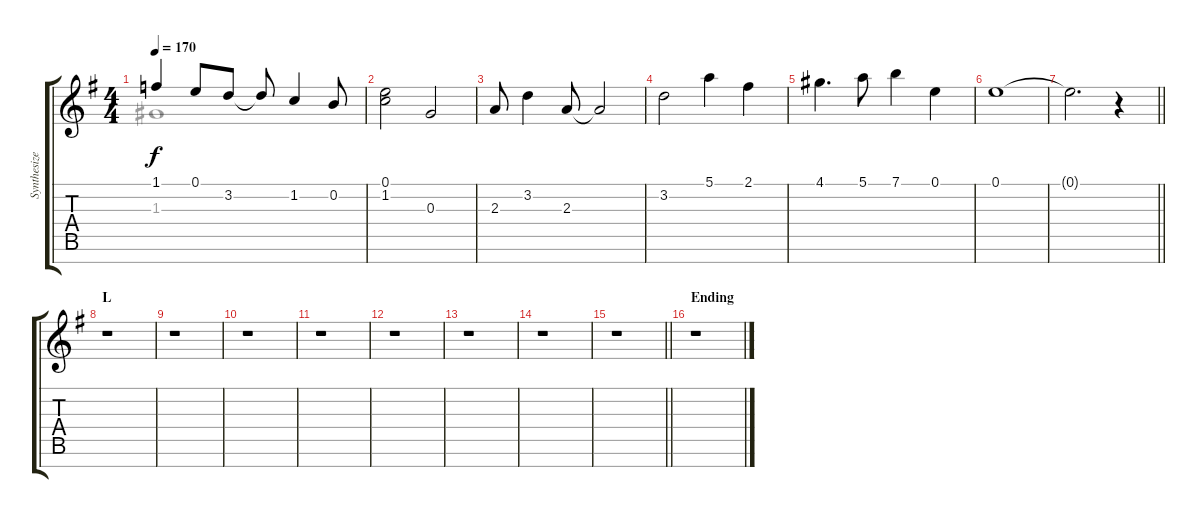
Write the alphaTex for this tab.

\track ("Synthesizer I" "Synthesize") {instrument fx5brightness}
\staff {score tabs}
\tuning (E5 B4 G4 D4 A3 E3 B2) {hide}
\voice
\ts (4 4)
\tempo 170
\clef g2
\ks g
1.1.4{dy f} 0.1.8 3.2.8 3.2{t}.8 1.2.4 0.2.8 |
(0.1 1.2).2 0.3.2 |
2.3.8 3.2.4 2.3.8 2.3{t}.2 |
3.2.2 5.1.4 2.1.4 |
4.1.4{d} 5.1.8 7.1.4 0.1.4 |
0.1.1 |
\barLineRight lightlight
0.1{t}.2{d} r.4 |
\section ("" "L")
r.1 |
r.1 |
r.1 |
r.1 |
r.1 |
r.1 |
r.1 |
\barLineRight lightlight
r.1 |
\section ("" "Ending")
r.1
\voice
\clef g2
\ottava regular
\simile none
\ks g
1.3.1{dy f} |
|
|
|
|
|
\barLineRight lightlight
|
|
|
|
|
|
|
|
\barLineRight lightlight
|
